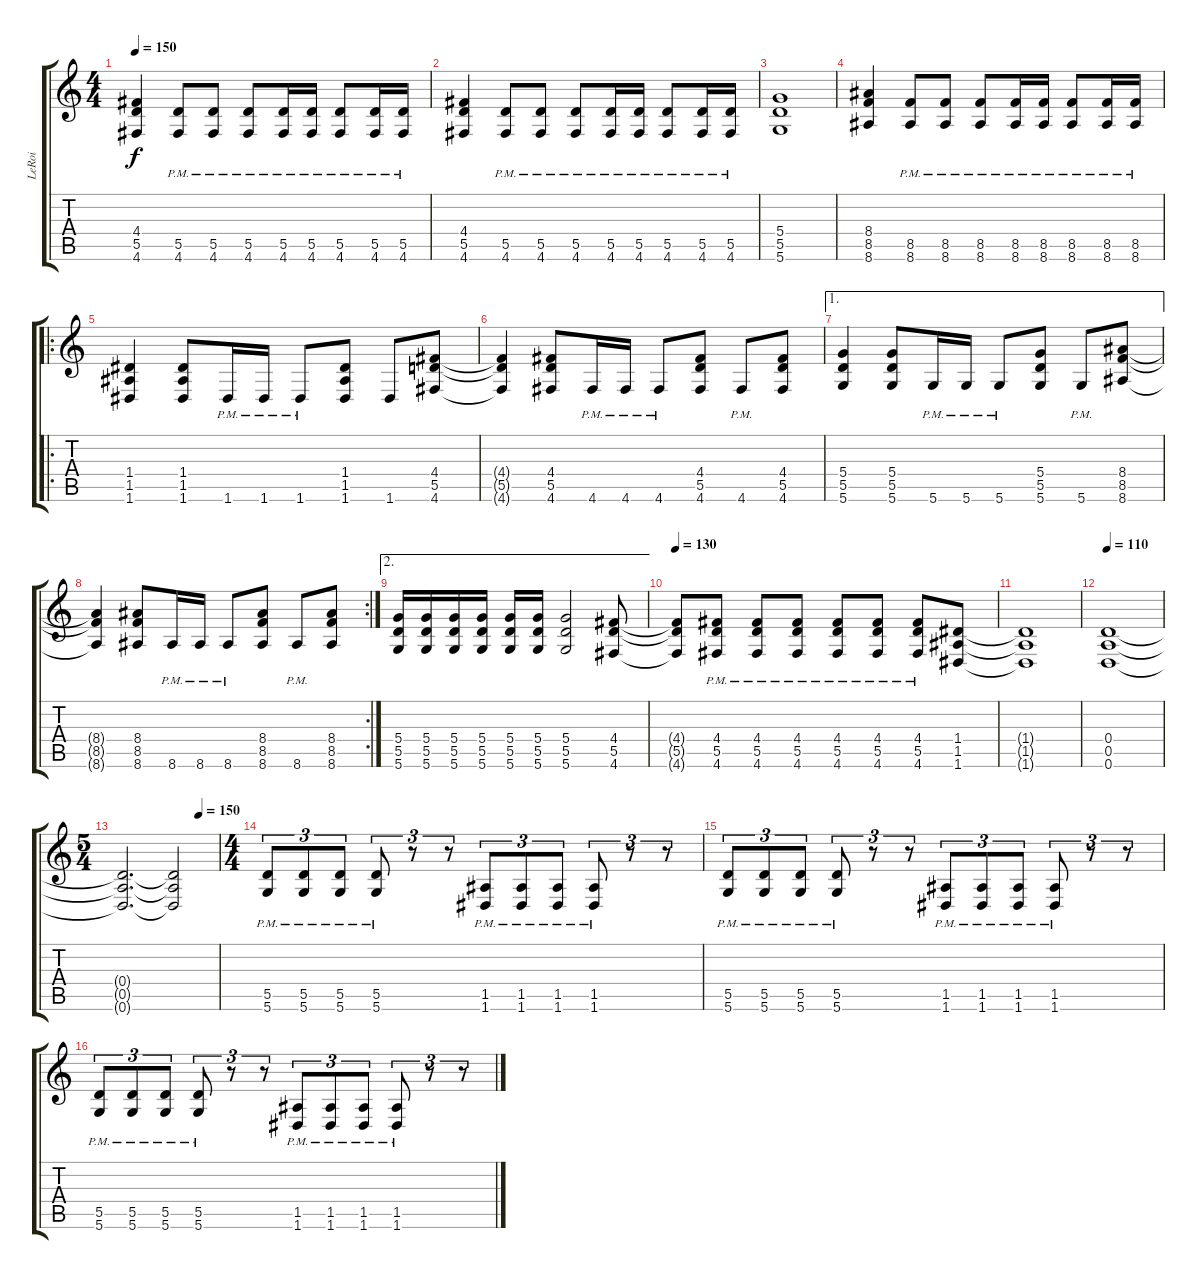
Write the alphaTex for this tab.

\track ("LeRoi" "LeRoi") {instrument distortionguitar}
\staff {score tabs}
\tuning (E4 B3 G3 D3 A2 D2) {hide}
\ts (4 4)
\tempo 150
\clef g2
\ks c
(4.4 5.5 4.6).4{dy f} (5.5{pm} 4.6{pm}).8 (5.5{pm} 4.6{pm}).8 (5.5{pm} 4.6{pm}).8 (5.5{pm} 4.6{pm}).16 (5.5{pm} 4.6{pm}).16 (5.5{pm} 4.6{pm}).8 (5.5{pm} 4.6{pm}).16 (5.5{pm} 4.6{pm}).16 |
(4.4 5.5 4.6).4 (5.5{pm} 4.6{pm}).8 (5.5{pm} 4.6{pm}).8 (5.5{pm} 4.6{pm}).8 (5.5{pm} 4.6{pm}).16 (5.5{pm} 4.6{pm}).16 (5.5{pm} 4.6{pm}).8 (5.5{pm} 4.6{pm}).16 (5.5{pm} 4.6{pm}).16 |
(5.4 5.5 5.6).1 |
(8.4 8.5 8.6).4 (8.5{pm} 8.6{pm}).8 (8.5{pm} 8.6{pm}).8 (8.5{pm} 8.6{pm}).8 (8.5{pm} 8.6{pm}).16 (8.5{pm} 8.6{pm}).16 (8.5{pm} 8.6{pm}).8 (8.5{pm} 8.6{pm}).16 (8.5{pm} 8.6{pm}).16 |
\ro
(1.4 1.5 1.6).4 (1.4 1.5 1.6).8 1.6{pm}.16 1.6{pm}.16 1.6{pm}.8 (1.4 1.5 1.6).8 1.6.8 (4.4 5.5 4.6).8 |
(4.4{t} 5.5{t} 4.6{t}).4 (4.4 5.5 4.6).8 4.6{pm}.16 4.6{pm}.16 4.6{pm}.8 (4.4 5.5 4.6).8 4.6{pm}.8 (4.4 5.5 4.6).8 |
\ae 1
(5.4 5.5 5.6).4 (5.4 5.5 5.6).8 5.6{pm}.16 5.6{pm}.16 5.6{pm}.8 (5.4 5.5 5.6).8 5.6{pm}.8 (8.4 8.5 8.6).8 |
\rc 2
(8.4{t} 8.5{t} 8.6{t}).4 (8.4 8.5 8.6).8 8.6{pm}.16 8.6{pm}.16 8.6{pm}.8 (8.4 8.5 8.6).8 8.6{pm}.8 (8.4 8.5 8.6).8 |
\ae 2
(5.4 5.5 5.6).16 (5.4 5.5 5.6).16 (5.4 5.5 5.6).16 (5.4 5.5 5.6).16 (5.4 5.5 5.6).16 (5.4 5.5 5.6).16 (5.4 5.5 5.6).2 (4.4 5.5 4.6).8 |
\tempo 130
(4.4{t} 5.5{t} 4.6{t}).8 (4.4{pm} 5.5{pm} 4.6{pm}).8 (4.4{pm} 5.5{pm} 4.6{pm}).8 (4.4{pm} 5.5{pm} 4.6{pm}).8 (4.4{pm} 5.5{pm} 4.6{pm}).8 (4.4{pm} 5.5{pm} 4.6{pm}).8 (4.4{pm} 5.5{pm} 4.6{pm}).8 (1.4 1.5 1.6).8 |
(1.4{t} 1.5{t} 1.6{t}).1 |
\tempo 110
(0.4 0.5 0.6).1{volume 3} |
\ts (5 4)
\tempo (150 0.8)
(0.4{t} 0.5{t} 0.6{t}).2{d} (0.4{t} 0.5{t} 0.6{t}).2{volume 13} |
\ts (4 4)
(5.5{pm} 5.6{pm}).8{tu (3 2) volume 13} (5.5{pm} 5.6{pm}).8{tu (3 2)} (5.5{pm} 5.6{pm}).8{tu (3 2)} (5.5{pm} 5.6{pm}).8{tu (3 2)} r.8{tu (3 2)} r.8{tu (3 2)} (1.5{pm} 1.6{pm}).8{tu (3 2)} (1.5{pm} 1.6{pm}).8{tu (3 2)} (1.5{pm} 1.6{pm}).8{tu (3 2)} (1.5{pm} 1.6{pm}).8{tu (3 2)} r.8{tu (3 2)} r.8{tu (3 2)} |
(5.5{pm} 5.6{pm}).8{tu (3 2)} (5.5{pm} 5.6{pm}).8{tu (3 2)} (5.5{pm} 5.6{pm}).8{tu (3 2)} (5.5{pm} 5.6{pm}).8{tu (3 2)} r.8{tu (3 2)} r.8{tu (3 2)} (1.5{pm} 1.6{pm}).8{tu (3 2)} (1.5{pm} 1.6{pm}).8{tu (3 2)} (1.5{pm} 1.6{pm}).8{tu (3 2)} (1.5{pm} 1.6{pm}).8{tu (3 2)} r.8{tu (3 2)} r.8{tu (3 2)} |
(5.5{pm} 5.6{pm}).8{tu (3 2)} (5.5{pm} 5.6{pm}).8{tu (3 2)} (5.5{pm} 5.6{pm}).8{tu (3 2)} (5.5{pm} 5.6{pm}).8{tu (3 2)} r.8{tu (3 2)} r.8{tu (3 2)} (1.5{pm} 1.6{pm}).8{tu (3 2)} (1.5{pm} 1.6{pm}).8{tu (3 2)} (1.5{pm} 1.6{pm}).8{tu (3 2)} (1.5{pm} 1.6{pm}).8{tu (3 2)} r.8{tu (3 2)} r.8{tu (3 2)}
